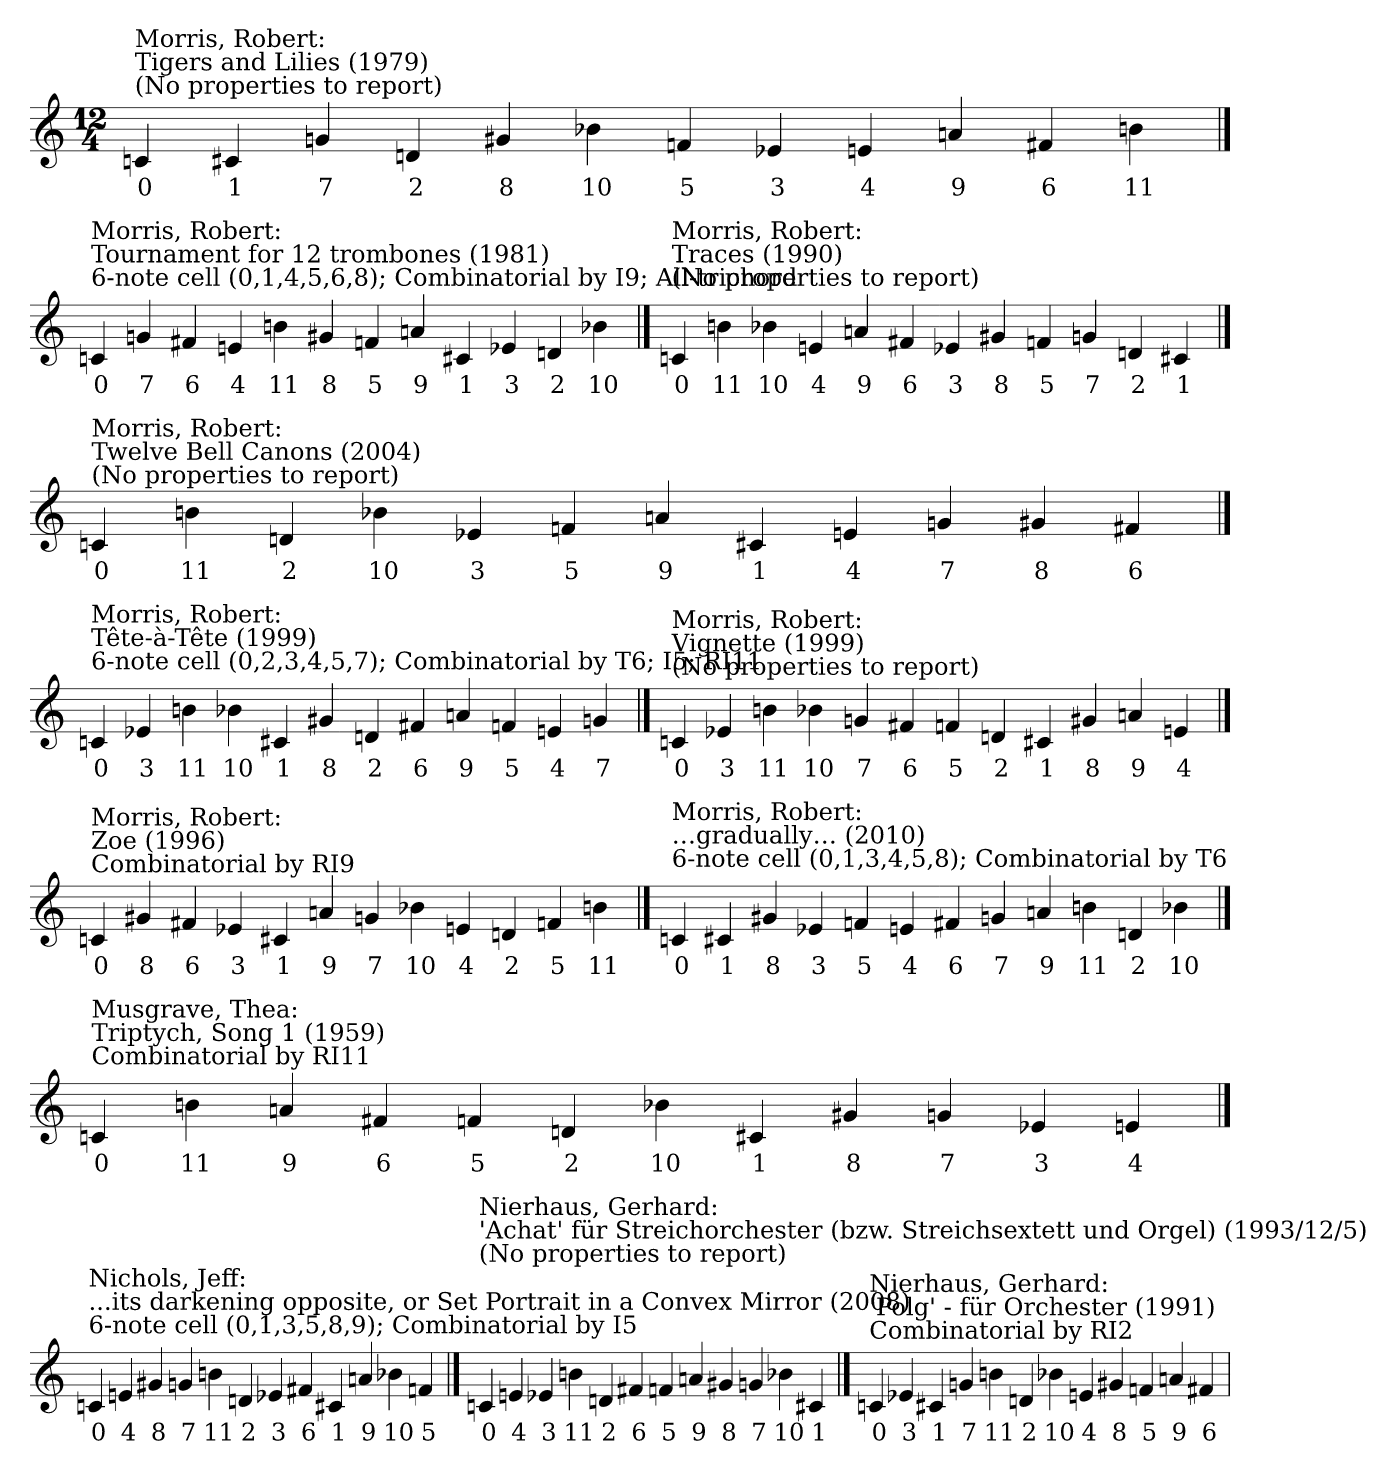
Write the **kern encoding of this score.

**kern	**text
*part1	*part1
*staff1	*staff1
!!LO:LB:g=z
*M12/4	*
==949	==949
!LO:TX:t=Morris, Robert&colon; \nTigers and Lilies (1979)\n(No properties to report)	!
4cn	0
4c#X	1
4gn	7
4dn	2
4g#X	8
4b-X	10
4fn	5
4e-X	3
4en	4
4an	9
4f#X	6
4bn	11
!!LO:LB:g=z
==950	==950
!LO:TX:t=Morris, Robert&colon; \nTournament for 12 trombones (1981)\n6-note cell (0,1,4,5,6,8); Combinatorial by I9; All-trichord	!
4cn	0
4gn	7
4f#X	6
4en	4
4bn	11
4g#X	8
4fn	5
4an	9
4c#X	1
4e-X	3
4dn	2
4b-X	10
!!LO:LB:g=z
==951	==951
!LO:TX:t=Morris, Robert&colon; \nTraces (1990)\n(No properties to report)	!
4cn	0
4bn	11
4b-X	10
4en	4
4an	9
4f#X	6
4e-X	3
4g#X	8
4fn	5
4gn	7
4dn	2
4c#X	1
!!LO:LB:g=z
==952	==952
!LO:TX:t=Morris, Robert&colon; \nTwelve Bell Canons (2004)\n(No properties to report)	!
4cn	0
4bn	11
4dn	2
4b-X	10
4e-X	3
4fn	5
4an	9
4c#X	1
4en	4
4gn	7
4g#X	8
4f#X	6
!!LO:LB:g=z
==953	==953
!LO:TX:t=Morris, Robert&colon; \nTête‐à‐Tête (1999)\n6-note cell (0,2,3,4,5,7); Combinatorial by T6; I5; RI11	!
4cn	0
4e-X	3
4bn	11
4b-X	10
4c#X	1
4g#X	8
4dn	2
4f#X	6
4an	9
4fn	5
4en	4
4gn	7
!!LO:LB:g=z
==954	==954
!LO:TX:t=Morris, Robert&colon; \nVignette (1999)\n(No properties to report)	!
4cn	0
4e-X	3
4bn	11
4b-X	10
4gn	7
4f#X	6
4fn	5
4dn	2
4c#X	1
4g#X	8
4an	9
4en	4
!!LO:LB:g=z
==955	==955
!LO:TX:t=Morris, Robert&colon; \nZoe (1996)\nCombinatorial by RI9	!
4cn	0
4g#X	8
4f#X	6
4e-X	3
4c#X	1
4an	9
4gn	7
4b-X	10
4en	4
4dn	2
4fn	5
4bn	11
!!LO:LB:g=z
==956	==956
!LO:TX:t=Morris, Robert&colon; \n…gradually… (2010)\n6-note cell (0,1,3,4,5,8); Combinatorial by T6	!
4cn	0
4c#X	1
4g#X	8
4e-X	3
4fn	5
4en	4
4f#X	6
4gn	7
4an	9
4bn	11
4dn	2
4b-X	10
!!LO:LB:g=z
==957	==957
!LO:TX:t=Musgrave, Thea&colon; \nTriptych, Song 1 (1959)\nCombinatorial by RI11	!
4cn	0
4bn	11
4an	9
4f#X	6
4fn	5
4dn	2
4b-X	10
4c#X	1
4g#X	8
4gn	7
4e-X	3
4en	4
!!LO:LB:g=z
==958	==958
!LO:TX:t=Nichols, Jeff&colon; \n...its darkening opposite, or Set Portrait in a Convex Mirror (2008)\n6-note cell (0,1,3,5,8,9); Combinatorial by I5	!
4cn	0
4en	4
4g#X	8
4gn	7
4bn	11
4dn	2
4e-X	3
4f#X	6
4c#X	1
4an	9
4b-X	10
4fn	5
!!LO:LB:g=z
==959	==959
!LO:TX:t=Nierhaus, Gerhard&colon; \n'Achat' für Streichorchester (bzw. Streichsextett und Orgel) (1993/12/5)\n(No properties to report)	!
4cn	0
4en	4
4e-X	3
4bn	11
4dn	2
4f#X	6
4fn	5
4an	9
4g#X	8
4gn	7
4b-X	10
4c#X	1
!!LO:LB:g=z
==960	==960
!LO:TX:t=Nierhaus, Gerhard&colon; \n'Polg' - für Orchester (1991)\nCombinatorial by RI2	!
4cn	0
4e-X	3
4c#X	1
4gn	7
4bn	11
4dn	2
4b-X	10
4en	4
4g#X	8
4fn	5
4an	9
4f#X	6
=	=
*-	*-
